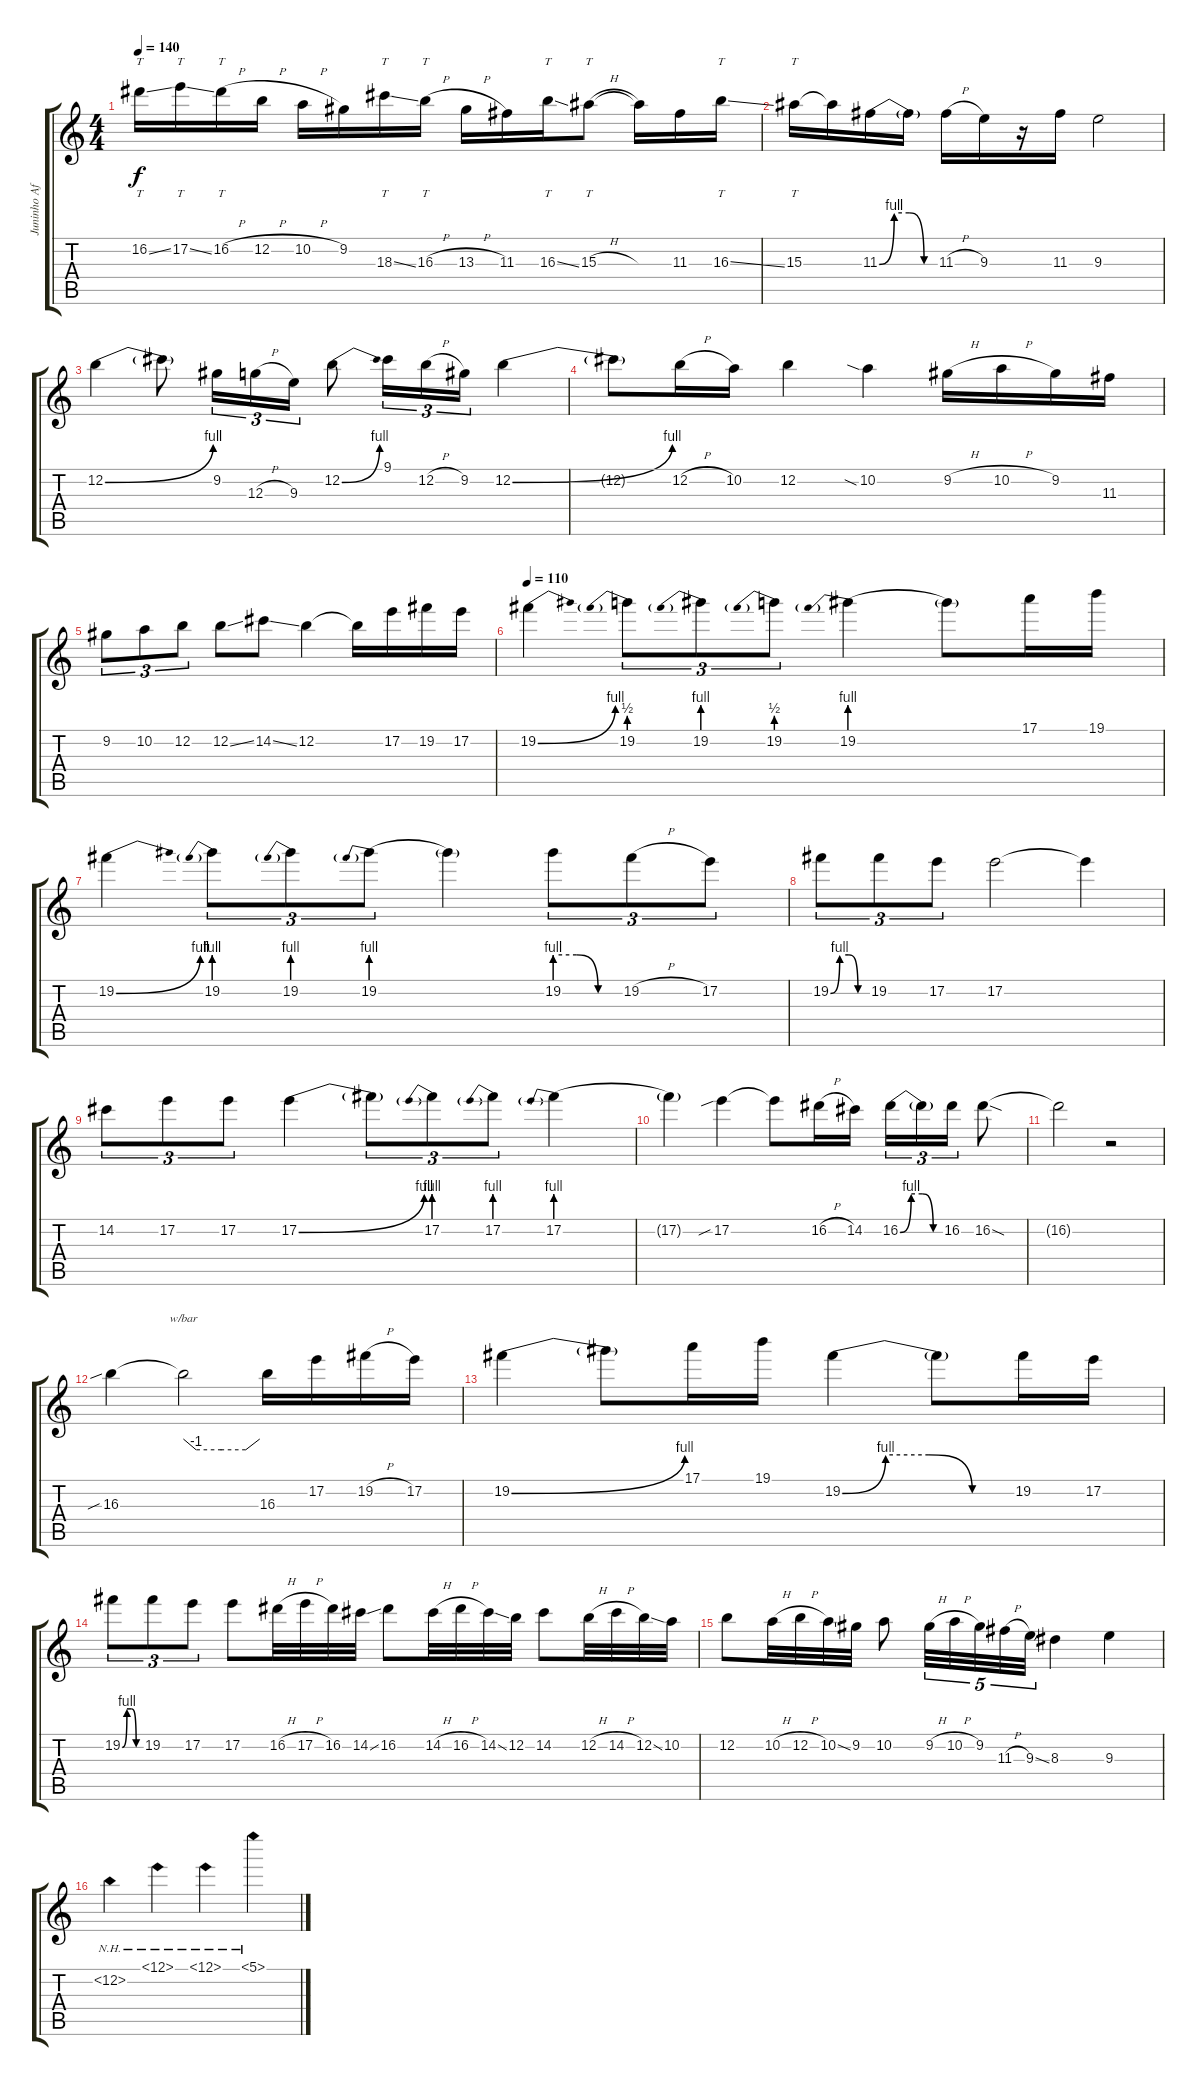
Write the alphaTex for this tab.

\track ("Juninho Afran" "Juninho Af") {instrument distortionguitar}
\staff {score tabs}
\tuning (E4 B3 G3 D3 A2 E2) {hide}
\ts (4 4)
\tempo 140
\clef g2
\ks c
16.2{ss}.16{tt dy f} 17.2{ss}.16{tt} 16.2{h}.16{tt} 12.2{h}.16 10.2{h}.16 9.2.16 18.3{ss}.16{tt} 16.3{h}.16{tt} 13.3{h}.16 11.3.16 16.3{ss}.16{tt} 15.3{h}.8{tt} 15.3{t}.16 11.3.16 16.3{ss}.16{tt} |
15.3.16{tt} 15.3{t}.16 11.3{be (custom 0 0 15 4 30 4 45 0 60 0)}.16 11.3{t}.16 11.3{h}.16 9.3.16 r.16 11.3.16 9.3.2 |
12.2{be (bend 0 0 60 4)}.4 12.2{t}.8 9.2.16{tu (3 2)} 12.3{h}.16{tu (3 2)} 9.3.16{tu (3 2)} 12.2{be (bend 0 0 60 4)}.8 9.1.16{tu (3 2)} 12.2{h}.16{tu (3 2)} 9.2.16{tu (3 2)} 12.2{be (bend 0 0 60 4)}.4 |
12.2{t}.8 12.2{h}.16 10.2.16 12.2.4 10.2{sia}.4 9.2{h}.16 10.2{h}.16 9.2.16 11.3.16 |
9.2.8{tu (3 2)} 10.2.8{tu (3 2)} 12.2.8{tu (3 2)} 12.2{ss}.8 14.2{ss}.8 12.2.4 12.2{t}.16 17.2.16 19.2.16 17.2.16 |
\tempo 110
19.2{be (bend 0 0 60 4)}.4 19.2{be (prebend 0 2 60 2)}.8{tu (3 2)} 19.2{be (prebend 0 4 60 4)}.8{tu (3 2)} 19.2{be (prebend 0 2 60 2)}.8{tu (3 2)} 19.2{be (prebend 0 4 60 4)}.4 19.2{t}.8 17.1.16 19.1.16 |
19.2{be (bend 0 0 60 4)}.4 19.2{be (prebend 0 4 60 4)}.8{tu (3 2)} 19.2{be (prebend 0 4 60 4)}.8{tu (3 2)} 19.2{be (prebend 0 4 60 4)}.8{tu (3 2)} 19.2{t}.4 19.2{be (custom 0 4 20 4 40 0 60 0)}.8{tu (3 2)} 19.2{h}.8{tu (3 2)} 17.2.8{tu (3 2)} |
19.2{be (custom 0 0 15 4 30 4 45 0 60 0)}.8{tu (3 2)} 19.2.8{tu (3 2)} 17.2.8{tu (3 2)} 17.2.2 17.2{t}.4 |
14.2.8{tu (3 2)} 17.2.8{tu (3 2)} 17.2.8{tu (3 2)} 17.2{be (bend 0 0 60 4)}.4 17.2{t}.8{tu (3 2)} 17.2{be (prebend 0 4 60 4)}.8{tu (3 2)} 17.2{be (prebend 0 4 60 4)}.8{tu (3 2)} 17.2{be (prebend 0 4 60 4)}.4 |
17.2{t}.4 17.2{sib}.4 17.2{t}.8 16.2{h}.16 14.2.16 16.2{be (custom 0 0 15 4 30 4 45 0 60 0)}.16{tu (3 2)} 16.2{t}.16{tu (3 2)} 16.2.16{tu (3 2)} 16.2{sod}.8 |
16.2{t}.2 r.2 |
16.3{sib}.4 16.3{t}.2{tbe (custom default 0 0 10 -4 30 -4 49 -4 60 0)} 16.3.16 17.2.16 19.2{h}.16 17.2.16 |
19.2{be (bend 0 0 60 4)}.4 19.2{t}.8 17.1.16 19.1.16 19.2{be (custom 0 0 15 4 30 4 45 0 60 0)}.4 19.2{t}.8 19.2.16 17.2.16 |
19.2{be (custom 0 0 15 4 30 4 45 0 60 0)}.8{tu (3 2)} 19.2.8{tu (3 2)} 17.2.8{tu (3 2)} 17.2.8 16.2{h}.32 17.2{h}.32 16.2.32 14.2{ss}.32 16.2.8 14.2{h}.32 16.2{h}.32 14.2{ss}.32 12.2.32 14.2.8 12.2{h}.32 14.2{h}.32 12.2{ss}.32 10.2.32 |
12.2.8 10.2{h}.32 12.2{h}.32 10.2{ss}.32 9.2.32 10.2.8 9.2{h}.32{tu (5 4)} 10.2{h}.32{tu (5 4)} 9.2.32{tu (5 4)} 11.3{h}.32{tu (5 4)} 9.3{ss}.32{tu (5 4)} 8.3.4 9.3.4 |
12.2{nh}.4 12.1{nh}.4 12.1{nh}.4 5.1{nh}.4
